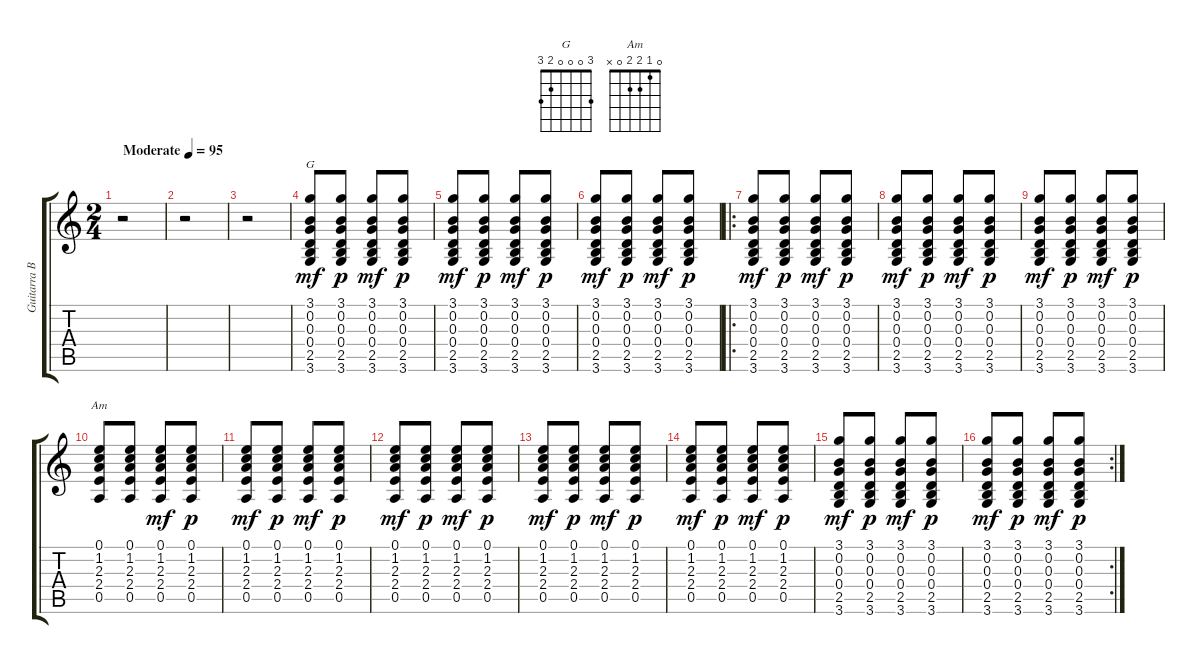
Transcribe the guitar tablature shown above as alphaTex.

\track ("Guitarra Base" "Guitarra B") {instrument acousticguitarnylon}
\staff {score tabs}
\tuning (E4 B3 G3 D3 A2 E2) {hide}
\chord ("G" 3 0 0 0 2 3)
\chord ("Am" 0 1 2 2 0 x)
\ts (2 4)
\tempo (95 "Moderate")
\clef g2
\ks c
r.2{dy mf instrument acousticguitarnylon} |
r.2 |
r.2 |
(3.1 0.2 0.3 0.4 2.5 3.6).8{ch "G"} (3.1 0.2 0.3 0.4 2.5 3.6).8{dy p} (3.1 0.2 0.3 0.4 2.5 3.6).8{dy mf} (3.1 0.2 0.3 0.4 2.5 3.6).8{dy p} |
(3.1 0.2 0.3 0.4 2.5 3.6).8{dy mf} (3.1 0.2 0.3 0.4 2.5 3.6).8{dy p} (3.1 0.2 0.3 0.4 2.5 3.6).8{dy mf} (3.1 0.2 0.3 0.4 2.5 3.6).8{dy p} |
(3.1 0.2 0.3 0.4 2.5 3.6).8{dy mf} (3.1 0.2 0.3 0.4 2.5 3.6).8{dy p} (3.1 0.2 0.3 0.4 2.5 3.6).8{dy mf} (3.1 0.2 0.3 0.4 2.5 3.6).8{dy p} |
\ro
(3.1 0.2 0.3 0.4 2.5 3.6).8{dy mf} (3.1 0.2 0.3 0.4 2.5 3.6).8{dy p} (3.1 0.2 0.3 0.4 2.5 3.6).8{dy mf} (3.1 0.2 0.3 0.4 2.5 3.6).8{dy p} |
(3.1 0.2 0.3 0.4 2.5 3.6).8{dy mf} (3.1 0.2 0.3 0.4 2.5 3.6).8{dy p} (3.1 0.2 0.3 0.4 2.5 3.6).8{dy mf} (3.1 0.2 0.3 0.4 2.5 3.6).8{dy p} |
(3.1 0.2 0.3 0.4 2.5 3.6).8{dy mf} (3.1 0.2 0.3 0.4 2.5 3.6).8{dy p} (3.1 0.2 0.3 0.4 2.5 3.6).8{dy mf} (3.1 0.2 0.3 0.4 2.5 3.6).8{dy p} |
(0.1 1.2 2.3 2.4 0.5).8{ch "Am"} (0.1 1.2 2.3 2.4 0.5).8 (0.1 1.2 2.3 2.4 0.5).8{dy mf} (0.1 1.2 2.3 2.4 0.5).8{dy p} |
(0.1 1.2 2.3 2.4 0.5).8{dy mf} (0.1 1.2 2.3 2.4 0.5).8{dy p} (0.1 1.2 2.3 2.4 0.5).8{dy mf} (0.1 1.2 2.3 2.4 0.5).8{dy p} |
(0.1 1.2 2.3 2.4 0.5).8{dy mf} (0.1 1.2 2.3 2.4 0.5).8{dy p} (0.1 1.2 2.3 2.4 0.5).8{dy mf} (0.1 1.2 2.3 2.4 0.5).8{dy p} |
(0.1 1.2 2.3 2.4 0.5).8{dy mf} (0.1 1.2 2.3 2.4 0.5).8{dy p} (0.1 1.2 2.3 2.4 0.5).8{dy mf} (0.1 1.2 2.3 2.4 0.5).8{dy p} |
(0.1 1.2 2.3 2.4 0.5).8{dy mf} (0.1 1.2 2.3 2.4 0.5).8{dy p} (0.1 1.2 2.3 2.4 0.5).8{dy mf} (0.1 1.2 2.3 2.4 0.5).8{dy p} |
(3.1 0.2 0.3 0.4 2.5 3.6).8{dy mf} (3.1 0.2 0.3 0.4 2.5 3.6).8{dy p} (3.1 0.2 0.3 0.4 2.5 3.6).8{dy mf} (3.1 0.2 0.3 0.4 2.5 3.6).8{dy p} |
\rc 2
(3.1 0.2 0.3 0.4 2.5 3.6).8{dy mf} (3.1 0.2 0.3 0.4 2.5 3.6).8{dy p} (3.1 0.2 0.3 0.4 2.5 3.6).8{dy mf} (3.1 0.2 0.3 0.4 2.5 3.6).8{dy p}
